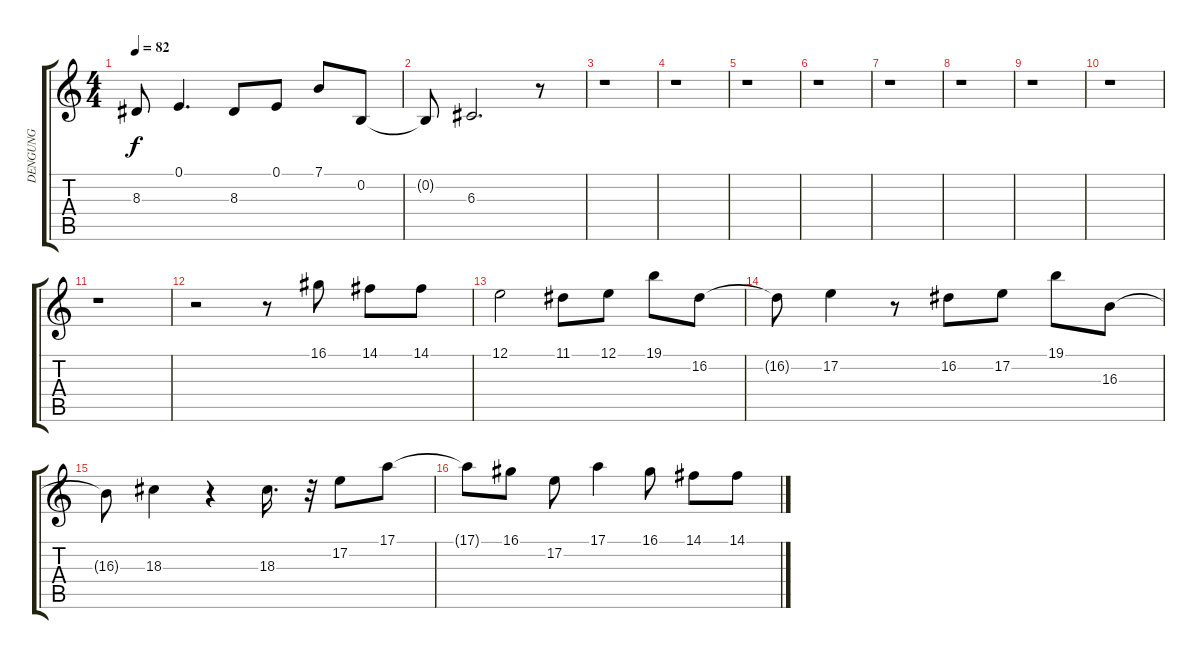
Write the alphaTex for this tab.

\track ("DENGUNG" "DENGUNG") {instrument pad5bowed}
\staff {score tabs}
\tuning (E4 B3 G3 D3 A2 E2) {hide}
\ts (4 4)
\tempo 82
\clef g2
\ks c
8.3{t}.8{dy f} 0.1.4{d} 8.3.8 0.1.8 7.1.8 0.2.8 |
0.2{t}.8 6.3.2{d} r.8 |
r.1 |
r.1 |
r.1 |
r.1 |
r.1 |
r.1 |
r.1 |
r.1 |
r.1 |
r.2 r.8 16.1.8 14.1.8 14.1.8 |
12.1.2 11.1.8 12.1.8 19.1.8 16.2.8 |
16.2{t}.8 17.2.4 r.8 16.2.8 17.2.8 19.1.8 16.3.8 |
16.3{t}.8 18.3.4 r.4 18.3.16{d} r.32 17.2.8 17.1.8 |
17.1{t}.8 16.1.8 17.2.8 17.1.4 16.1.8 14.1.8 14.1.8
